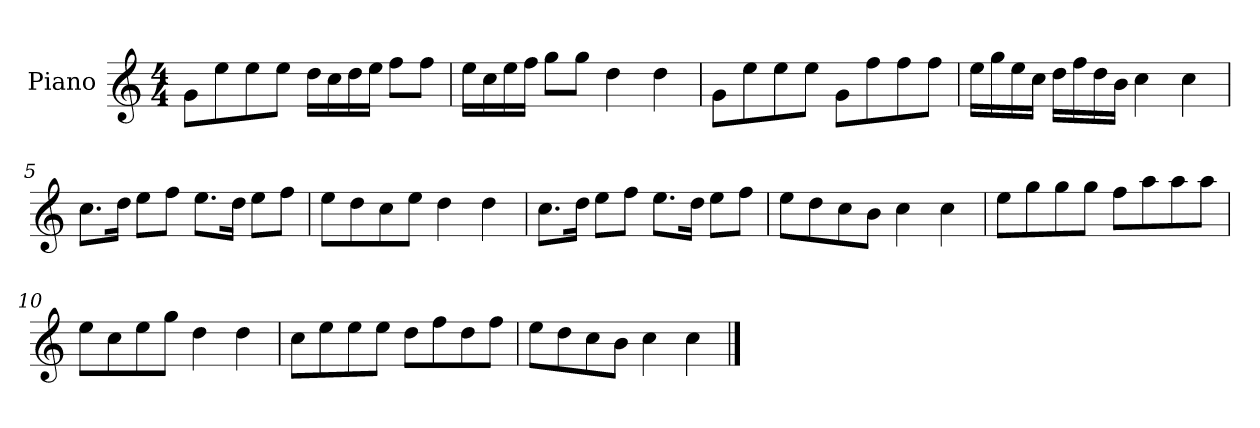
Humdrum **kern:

**kern
*part1
*staff1
*I"Piano
*I'P-no
*clefG2
*k[]
*M4/4
*MM90
=1
8g\L
8ee\
8ee\
8ee\J
16dd\LL
16cc\
16dd\
16ee\JJ
8ff\L
8ff\J
=2
16ee\LL
16cc\
16ee\
16ff\JJ
8gg\L
8gg\J
4dd\
4dd\
=3
8g\L
8ee\
8ee\
8ee\J
8g\L
8ff\
8ff\
8ff\J
=4
16ee\LL
16gg\
16ee\
16cc\JJ
16dd\LL
16ff\
16dd\
16b\JJ
4cc\
4cc\
!!LO:LB:g=z
=5
8.cc\L
16dd\Jk
8ee\L
8ff\J
8.ee\L
16dd\Jk
8ee\L
8ff\J
=6
8ee\L
8dd\
8cc\
8ee\J
4dd\
4dd\
=7
8.cc\L
16dd\Jk
8ee\L
8ff\J
8.ee\L
16dd\Jk
8ee\L
8ff\J
=8
8ee\L
8dd\
8cc\
8b\J
4cc\
4cc\
=9
8ee\L
8gg\
8gg\
8gg\J
8ff\L
8aa\
8aa\
8aa\J
!!LO:LB:g=z
=10
8ee\L
8cc\
8ee\
8gg\J
4dd\
4dd\
=11
8cc\L
8ee\
8ee\
8ee\J
8dd\L
8ff\
8dd\
8ff\J
=12
8ee\L
8dd\
8cc\
8b\J
4cc\
4cc\
==
*-
